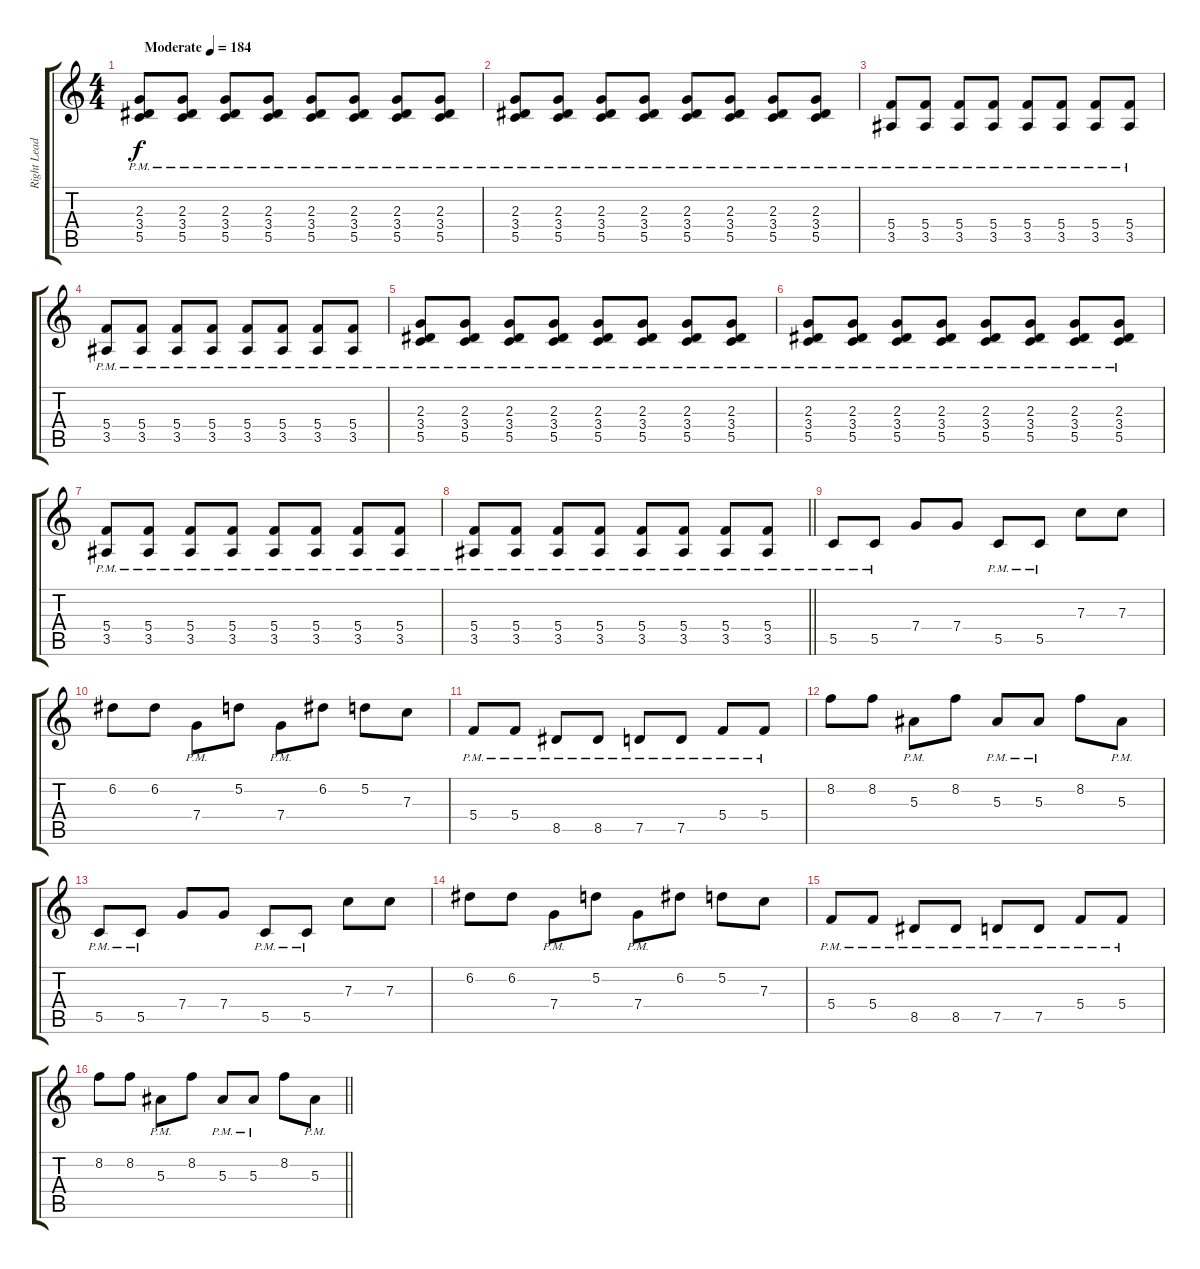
\track ("Right Lead 1" "Right Lead") {instrument distortionguitar}
\staff {score tabs}
\tuning (D4 A3 F3 C3 G2 C2) {hide}
\ts (4 4)
\section ("" "")
\tempo (184 "Moderate")
\clef g2
\ks c
(2.3{pm} 3.4{pm} 5.5{pm}).8{dy f instrument distortionguitar} (2.3{pm} 3.4{pm} 5.5{pm}).8 (2.3{pm} 3.4{pm} 5.5{pm}).8 (2.3{pm} 3.4{pm} 5.5{pm}).8 (2.3{pm} 3.4{pm} 5.5{pm}).8 (2.3{pm} 3.4{pm} 5.5{pm}).8 (2.3{pm} 3.4{pm} 5.5{pm}).8 (2.3{pm} 3.4{pm} 5.5{pm}).8 |
(2.3{pm} 3.4{pm} 5.5{pm}).8 (2.3{pm} 3.4{pm} 5.5{pm}).8 (2.3{pm} 3.4{pm} 5.5{pm}).8 (2.3{pm} 3.4{pm} 5.5{pm}).8 (2.3{pm} 3.4{pm} 5.5{pm}).8 (2.3{pm} 3.4{pm} 5.5{pm}).8 (2.3{pm} 3.4{pm} 5.5{pm}).8 (2.3{pm} 3.4{pm} 5.5{pm}).8 |
(5.4{pm} 3.5{pm}).8 (5.4{pm} 3.5{pm}).8 (5.4{pm} 3.5{pm}).8 (5.4{pm} 3.5{pm}).8 (5.4{pm} 3.5{pm}).8 (5.4{pm} 3.5{pm}).8 (5.4{pm} 3.5{pm}).8 (5.4{pm} 3.5{pm}).8 |
(5.4{pm} 3.5{pm}).8 (5.4{pm} 3.5{pm}).8 (5.4{pm} 3.5{pm}).8 (5.4{pm} 3.5{pm}).8 (5.4{pm} 3.5{pm}).8 (5.4{pm} 3.5{pm}).8 (5.4{pm} 3.5{pm}).8 (5.4{pm} 3.5{pm}).8 |
(2.3{pm} 3.4{pm} 5.5{pm}).8 (2.3{pm} 3.4{pm} 5.5{pm}).8 (2.3{pm} 3.4{pm} 5.5{pm}).8 (2.3{pm} 3.4{pm} 5.5{pm}).8 (2.3{pm} 3.4{pm} 5.5{pm}).8 (2.3{pm} 3.4{pm} 5.5{pm}).8 (2.3{pm} 3.4{pm} 5.5{pm}).8 (2.3{pm} 3.4{pm} 5.5{pm}).8 |
(2.3{pm} 3.4{pm} 5.5{pm}).8 (2.3{pm} 3.4{pm} 5.5{pm}).8 (2.3{pm} 3.4{pm} 5.5{pm}).8 (2.3{pm} 3.4{pm} 5.5{pm}).8 (2.3{pm} 3.4{pm} 5.5{pm}).8 (2.3{pm} 3.4{pm} 5.5{pm}).8 (2.3{pm} 3.4{pm} 5.5{pm}).8 (2.3{pm} 3.4{pm} 5.5{pm}).8 |
(5.4{pm} 3.5{pm}).8 (5.4{pm} 3.5{pm}).8 (5.4{pm} 3.5{pm}).8 (5.4{pm} 3.5{pm}).8 (5.4{pm} 3.5{pm}).8 (5.4{pm} 3.5{pm}).8 (5.4{pm} 3.5{pm}).8 (5.4{pm} 3.5{pm}).8 |
\barLineRight lightlight
(5.4{pm} 3.5{pm}).8 (5.4{pm} 3.5{pm}).8 (5.4{pm} 3.5{pm}).8 (5.4{pm} 3.5{pm}).8 (5.4{pm} 3.5{pm}).8 (5.4{pm} 3.5{pm}).8 (5.4{pm} 3.5{pm}).8 (5.4{pm} 3.5{pm}).8 |
\section ("" "")
5.5{pm}.8 5.5{pm}.8 7.4.8 7.4.8 5.5{pm}.8 5.5{pm}.8 7.3.8 7.3.8 |
6.2.8 6.2.8 7.4{pm}.8 5.2.8 7.4{pm}.8 6.2.8 5.2.8 7.3.8 |
5.4{pm}.8 5.4{pm}.8 8.5{pm}.8 8.5{pm}.8 7.5{pm}.8 7.5{pm}.8 5.4{pm}.8 5.4{pm}.8 |
8.2.8 8.2.8 5.3{pm}.8 8.2.8 5.3{pm}.8 5.3{pm}.8 8.2.8 5.3{pm}.8 |
5.5{pm}.8 5.5{pm}.8 7.4.8 7.4.8 5.5{pm}.8 5.5{pm}.8 7.3.8 7.3.8 |
6.2.8 6.2.8 7.4{pm}.8 5.2.8 7.4{pm}.8 6.2.8 5.2.8 7.3.8 |
5.4{pm}.8 5.4{pm}.8 8.5{pm}.8 8.5{pm}.8 7.5{pm}.8 7.5{pm}.8 5.4{pm}.8 5.4{pm}.8 |
\barLineRight lightlight
8.2.8 8.2.8 5.3{pm}.8 8.2.8 5.3{pm}.8 5.3{pm}.8 8.2.8 5.3{pm}.8
